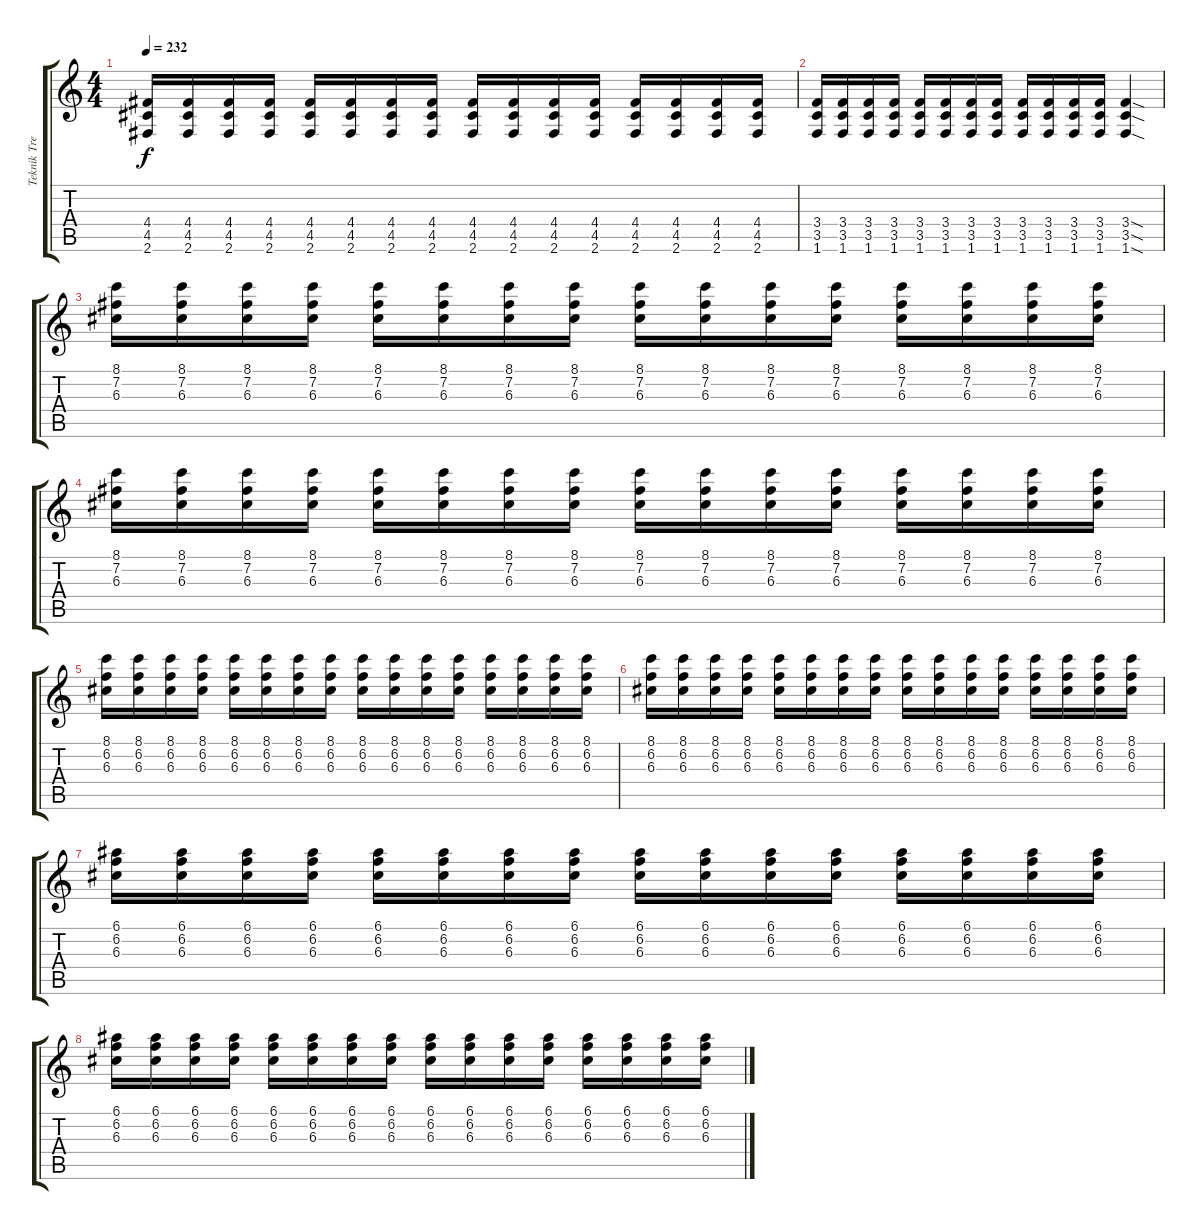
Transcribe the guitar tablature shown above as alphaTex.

\track ("Teknik Tremolo Guitar" "Teknik Tre") {instrument distortionguitar}
\staff {score tabs}
\tuning (E4 B3 G3 D3 A2 E2) {hide}
\ts (4 4)
\tempo 232
\clef g2
\ks c
(4.4 4.5 2.6).16{dy f} (4.4 4.5 2.6).16 (4.4 4.5 2.6).16 (4.4 4.5 2.6).16 (4.4 4.5 2.6).16 (4.4 4.5 2.6).16 (4.4 4.5 2.6).16 (4.4 4.5 2.6).16 (4.4 4.5 2.6).16 (4.4 4.5 2.6).16 (4.4 4.5 2.6).16 (4.4 4.5 2.6).16 (4.4 4.5 2.6).16 (4.4 4.5 2.6).16 (4.4 4.5 2.6).16 (4.4 4.5 2.6).16 |
(3.4 3.5 1.6).16 (3.4 3.5 1.6).16 (3.4 3.5 1.6).16 (3.4 3.5 1.6).16 (3.4 3.5 1.6).16 (3.4 3.5 1.6).16 (3.4 3.5 1.6).16 (3.4 3.5 1.6).16 (3.4 3.5 1.6).16 (3.4 3.5 1.6).16 (3.4 3.5 1.6).16 (3.4 3.5 1.6).16 (3.4{sod} 3.5{sod} 1.6{sod}).4 |
(8.1 7.2 6.3).16 (8.1 7.2 6.3).16 (8.1 7.2 6.3).16 (8.1 7.2 6.3).16 (8.1 7.2 6.3).16 (8.1 7.2 6.3).16 (8.1 7.2 6.3).16 (8.1 7.2 6.3).16 (8.1 7.2 6.3).16 (8.1 7.2 6.3).16 (8.1 7.2 6.3).16 (8.1 7.2 6.3).16 (8.1 7.2 6.3).16 (8.1 7.2 6.3).16 (8.1 7.2 6.3).16 (8.1 7.2 6.3).16 |
(8.1 7.2 6.3).16 (8.1 7.2 6.3).16 (8.1 7.2 6.3).16 (8.1 7.2 6.3).16 (8.1 7.2 6.3).16 (8.1 7.2 6.3).16 (8.1 7.2 6.3).16 (8.1 7.2 6.3).16 (8.1 7.2 6.3).16 (8.1 7.2 6.3).16 (8.1 7.2 6.3).16 (8.1 7.2 6.3).16 (8.1 7.2 6.3).16 (8.1 7.2 6.3).16 (8.1 7.2 6.3).16 (8.1 7.2 6.3).16 |
(8.1 6.2 6.3).16 (8.1 6.2 6.3).16 (8.1 6.2 6.3).16 (8.1 6.2 6.3).16 (8.1 6.2 6.3).16 (8.1 6.2 6.3).16 (8.1 6.2 6.3).16 (8.1 6.2 6.3).16 (8.1 6.2 6.3).16 (8.1 6.2 6.3).16 (8.1 6.2 6.3).16 (8.1 6.2 6.3).16 (8.1 6.2 6.3).16 (8.1 6.2 6.3).16 (8.1 6.2 6.3).16 (8.1 6.2 6.3).16 |
(8.1 6.2 6.3).16 (8.1 6.2 6.3).16 (8.1 6.2 6.3).16 (8.1 6.2 6.3).16 (8.1 6.2 6.3).16 (8.1 6.2 6.3).16 (8.1 6.2 6.3).16 (8.1 6.2 6.3).16 (8.1 6.2 6.3).16 (8.1 6.2 6.3).16 (8.1 6.2 6.3).16 (8.1 6.2 6.3).16 (8.1 6.2 6.3).16 (8.1 6.2 6.3).16 (8.1 6.2 6.3).16 (8.1 6.2 6.3).16 |
(6.1 6.2 6.3).16 (6.1 6.2 6.3).16 (6.1 6.2 6.3).16 (6.1 6.2 6.3).16 (6.1 6.2 6.3).16 (6.1 6.2 6.3).16 (6.1 6.2 6.3).16 (6.1 6.2 6.3).16 (6.1 6.2 6.3).16 (6.1 6.2 6.3).16 (6.1 6.2 6.3).16 (6.1 6.2 6.3).16 (6.1 6.2 6.3).16 (6.1 6.2 6.3).16 (6.1 6.2 6.3).16 (6.1 6.2 6.3).16 |
(6.1 6.2 6.3).16 (6.1 6.2 6.3).16 (6.1 6.2 6.3).16 (6.1 6.2 6.3).16 (6.1 6.2 6.3).16 (6.1 6.2 6.3).16 (6.1 6.2 6.3).16 (6.1 6.2 6.3).16 (6.1 6.2 6.3).16 (6.1 6.2 6.3).16 (6.1 6.2 6.3).16 (6.1 6.2 6.3).16 (6.1 6.2 6.3).16 (6.1 6.2 6.3).16 (6.1 6.2 6.3).16 (6.1 6.2 6.3).16
